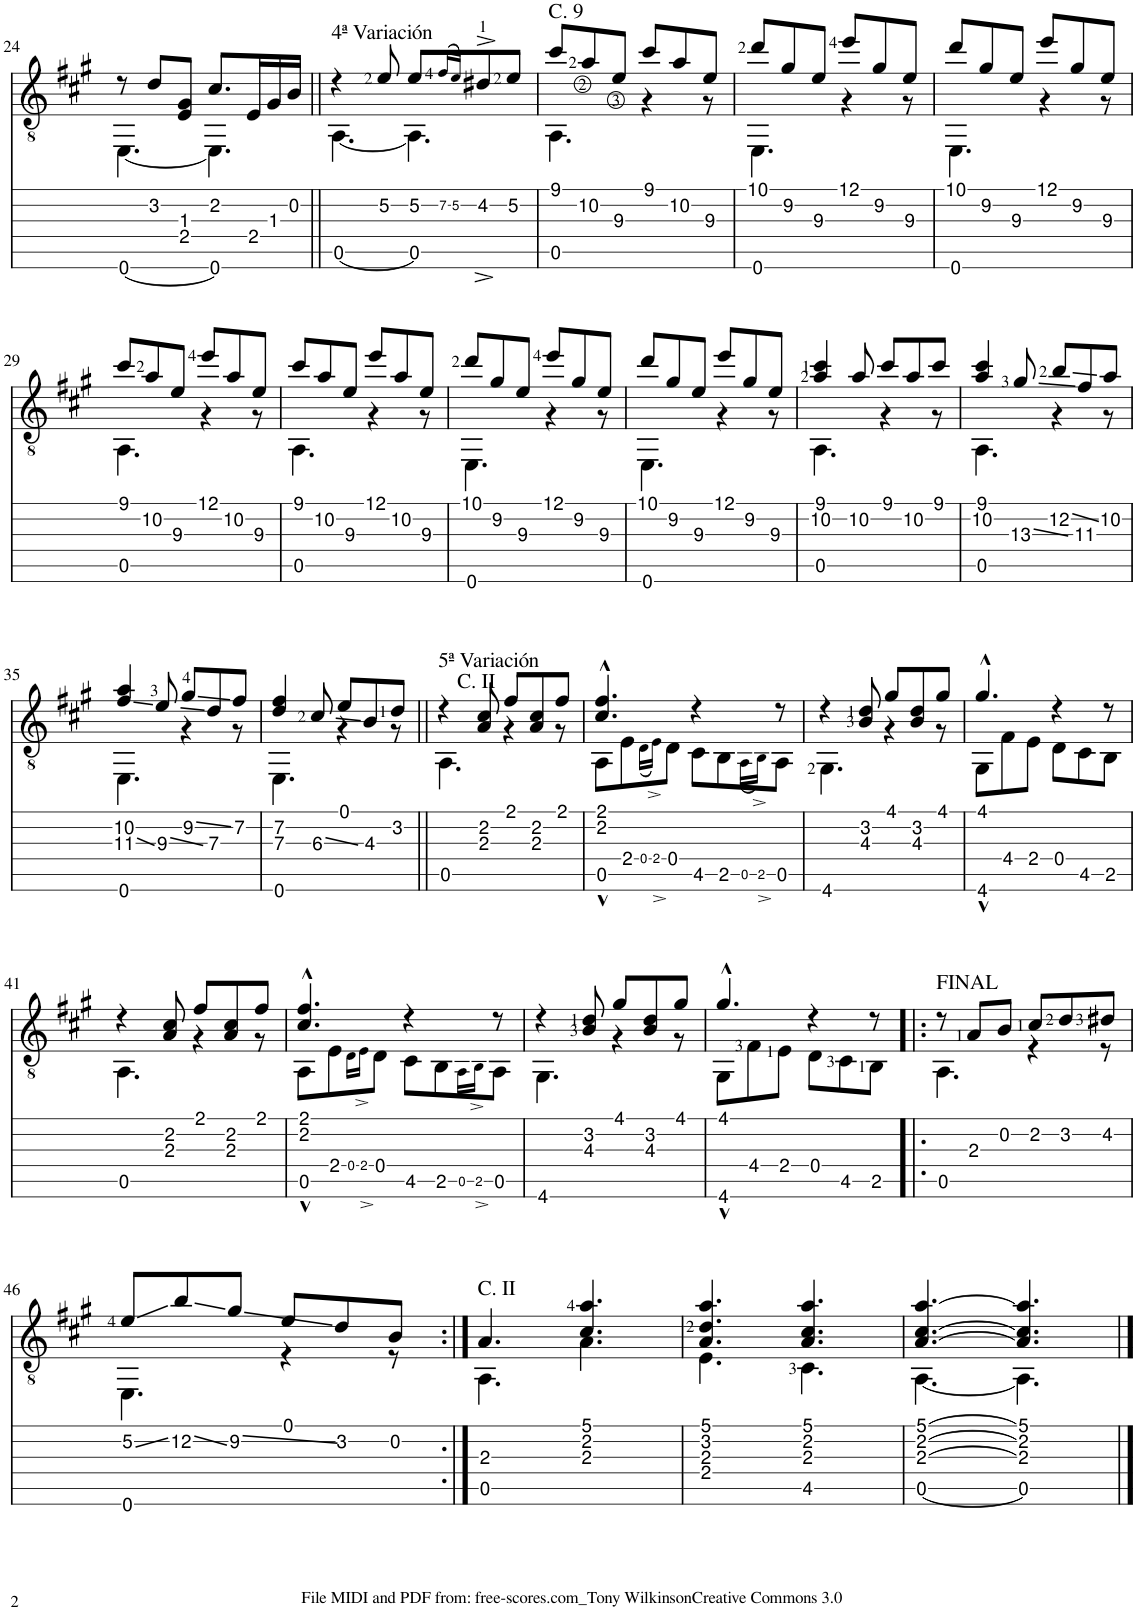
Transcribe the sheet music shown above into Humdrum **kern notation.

**kern	**kern
*part1	*part1
*staff2	*staff1
*I"Guitar	*
*I'Guit.	*
!!LO:PB:g=z
*	*clefGv2
*k[f#c#g#]	*k[f#c#g#]
*M6/8	*M6/8
=24	=24
*^	*^
8r	[4.EE	8r	[4.EE\
8dL	.	8d/L	.
8E\ 8G#\J	.	8E/ 8G#/J	.
8.c#L	4.EE]	8.c#/L	4.EE\]
16EL	.	16E/L	.
16G#	.	16G#/	.
16BJJ	.	16B/JJ	.
=25||	=25||	=25||	=25||
!	!	!LO:TX:a:t=4ª Variación	!
4r	[4.AA	4r	[4.AA\
8e	.	8e/	.
8eL	4.AA]	8e/L	4.AA\]
qf#	.	(16qf#/LL	.
qe	.	16qe/JJ)	.
8d#^	.	8d#X^/	.
8eJ	.	8e/J	.
=26	=26	=26	=26
!	!	!LO:TX:a:t=C. 9	!
8cc#L	4.AA	8cc#/L	4.AA\
8a	.	8a/	.
8eJ	.	8e/J	.
8cc#L	4r	8cc#/L	4r
8a	.	8a/	.
8eJ	8r	8e/J	8r
=27	=27	=27	=27
8ddL	4.EE	8dd/L	4.EE\
8g#	.	8g#/	.
8eJ	.	8e/J	.
8eeL	4r	8ee/L	4r
8g#	.	8g#/	.
8eJ	8r	8e/J	8r
=28	=28	=28	=28
8ddL	4.EE	8dd/L	4.EE\
8g#	.	8g#/	.
8eJ	.	8e/J	.
8eeL	4r	8ee/L	4r
8g#	.	8g#/	.
8eJ	8r	8e/J	8r
!!LO:LB:g=z	!!
=29	=29	=29	=29
8cc#L	4.AA	8cc#/L	4.AA\
8a	.	8a/	.
8eJ	.	8e/J	.
8eeL	4r	8ee/L	4r
8a	.	8a/	.
8eJ	8r	8e/J	8r
=30	=30	=30	=30
8cc#L	4.AA	8cc#/L	4.AA\
8a	.	8a/	.
8eJ	.	8e/J	.
8eeL	4r	8ee/L	4r
8a	.	8a/	.
8eJ	8r	8e/J	8r
=31	=31	=31	=31
8ddL	4.EE	8dd/L	4.EE\
8g#	.	8g#/	.
8eJ	.	8e/J	.
8eeL	4r	8ee/L	4r
8g#	.	8g#/	.
8eJ	8r	8e/J	8r
=32	=32	=32	=32
8ddL	4.EE	8dd/L	4.EE\
8g#	.	8g#/	.
8eJ	.	8e/J	.
8eeL	4r	8ee/L	4r
8g#	.	8g#/	.
8eJ	8r	8e/J	8r
=33	=33	=33	=33
4a 4cc#	4.AA	4a/ 4cc#/	4.AA\
8a	.	8a/	.
8cc#L	4r	8cc#/L	4r
8a	.	8a/	.
8cc#J	8r	8cc#/J	8r
=34	=34	=34	=34
4a 4cc#	4.AA	4a/ 4cc#/	4.AA\
8g#	.	8g#/	.
8bL	4r	8b/L	4r
8f#	.	8f#/	.
8aJ	8r	8a/J	8r
!!LO:LB:g=z	!!
=35	=35	=35	=35
4f# 4a	4.EE	4f#/ 4a/	4.EE\
8e	.	8e/	.
8g#L	4r	8g#/L	4r
8d	.	8d/	.
8f#J	8r	8f#/J	8r
=36	=36	=36	=36
4d 4f#	4.EE	4d/ 4f#/	4.EE\
8c#	.	8c#/	.
8eL	4r	8e/L	4r
8B	.	8B/	.
8dJ	8r	8d/J	8r
=37||	=37||	=37||	=37||
!	!	!LO:TX:a:t=5ª Variación	!
!	!	!LO:TX:a:t=C. II	!
4r	4.AA	4r	4.AA\
8A 8c#	.	8A/ 8c#/	.
8f#L	4r	8f#/L	4r
8A\ 8c#\	.	8A/ 8c#/	.
8f#J	8r	8f#/J	8r
=38	=38	=38	=38
4.c#^^ 4.f#^^	8AAL	4.c#/^^ 4.f#/^^	8AA\L
.	8E	.	8E\
.	qD	.	(16qD\LL
.	qE^	.	16qE^\JJ)
.	8DJ	.	8D\J
4r	8C#L	4r	8C#\L
.	8BB	.	8BB\
.	qAA	.	(16qAA\LL
.	qBB^	.	16qBB^\JJ)
8r	8AAJ	8r	8AA\J
=39	=39	=39	=39
4r	4.GG#	4r	4.GG#\
8B 8d	.	8B/ 8d/	.
8g#L	4r	8g#/L	4r
8B\ 8d\	.	8B/ 8d/	.
8g#J	8r	8g#/J	8r
=40	=40	=40	=40
4.g#^^	8GG#L	4.g#^^/	8GG#\L
.	8F#	.	8F#\
.	8EJ	.	8E\J
4r	8DL	4r	8D\L
.	8C#	.	8C#\
8r	8BBJ	8r	8BB\J
!!LO:LB:g=z	!!
=41	=41	=41	=41
4r	4.AA	4r	4.AA\
8A 8c#	.	8A/ 8c#/	.
8f#L	4r	8f#/L	4r
8A\ 8c#\	.	8A/ 8c#/	.
8f#J	8r	8f#/J	8r
=42	=42	=42	=42
4.c#^^ 4.f#^^	8AAL	4.c#/^^ 4.f#/^^	8AA\L
.	8E	.	8E\
.	qD	.	16qD\LL
.	qE^	.	16qE^\JJ
.	8DJ	.	8D\J
4r	8C#L	4r	8C#\L
.	8BB	.	8BB\
.	qAA	.	16qAA\LL
.	qBB^	.	16qBB^\JJ
8r	8AAJ	8r	8AA\J
=43	=43	=43	=43
4r	4.GG#	4r	4.GG#\
8B 8d	.	8B/ 8d/	.
8g#L	4r	8g#/L	4r
8B\ 8d\	.	8B/ 8d/	.
8g#J	8r	8g#/J	8r
=44	=44	=44	=44
4.g#^^	8GG#L	4.g#^^/	8GG#\L
.	8F#	.	8F#\
.	8EJ	.	8E\J
4r	8DL	4r	8D\L
.	8C#	.	8C#\
8r	8BBJ	8r	8BB\J
=45!|:	=45!|:	=45!|:	=45!|:
!	!	!LO:TX:a:t=FINAL	!
8r	4.AA	8r	4.AA\
8AL	.	8A/L	.
8BJ	.	8B/J	.
8c#L	4r	8c#/L	4r
8d	.	8d/	.
8d#J	8r	8d#X/J	8r
!!LO:LB:g=z	!!
=46	=46	=46	=46
8eL	4.EE	8e/L	4.EE\
8b	.	8b/	.
8g#J	.	8g#/J	.
8eL	4r	8e/L	4r
8d	.	8d/	.
8BJ	8r	8B/J	8r
=47:|!	=47:|!	=47:|!	=47:|!
!	!	!LO:TX:a:t=C. II	!
4.A	4.AA	4.A/	4.AA\
4.c# 4.a	4.A	4.c#/ 4.a/	4.A\
=48	=48	=48	=48
4.A 4.d 4.a	4.E	4.A/ 4.d/ 4.a/	4.E\
4.A 4.c# 4.a	4.C#	4.A/ 4.c#/ 4.a/	4.C#\
=49	=49	=49	=49
[4.A [4.c# [4.a	[4.AA	[4.A/ [4.c#/ [4.a/	[4.AA\
4.A] 4.c#] 4.a]	4.AA]	4.A/] 4.c#/] 4.a/]	4.AA\]
*v	*v	*	*
*	*v	*v
==	==
*-	*-
